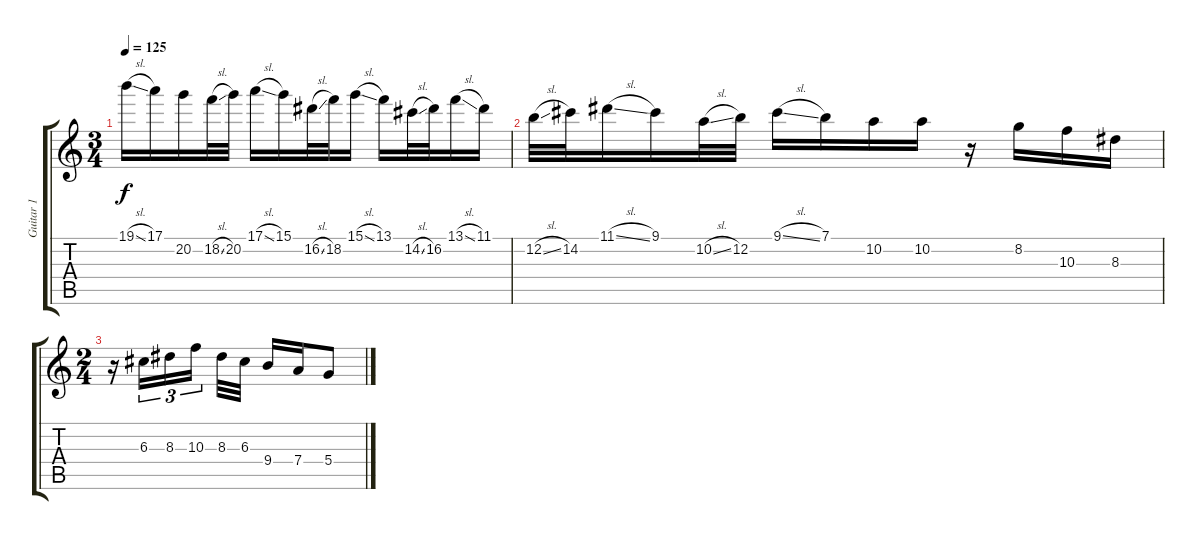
\track ("Guitar 1" "Guitar 1") {instrument distortionguitar}
\staff {score tabs}
\tuning (E4 B3 G3 D3 A2 E2) {hide}
\ts (3 4)
\tempo 125
\clef g2
\ks c
19.1{sl}.16{dy f} 17.1.16 20.2.16 18.2{sl}.32 20.2.32 17.1{sl}.16 15.1.16 16.2{sl}.32 18.2.32 15.1{sl}.16 13.1.16 14.2{sl}.32 16.2.32 13.1{sl}.16 11.1.16 |
12.2{sl}.32 14.2.32 11.1{sl}.16 9.1.16 10.2{sl}.32 12.2.32 9.1{sl}.16 7.1.16 10.2.16 10.2.16 r.16 8.2.16 10.3.16 8.3.16 |
\ts (2 4)
r.16 6.3.16{tu (3 2)} 8.3.16{tu (3 2)} 10.3.16{tu (3 2) beam splitsecondary} 8.3.32 6.3.32 9.4.16 7.4.16 5.4.8
